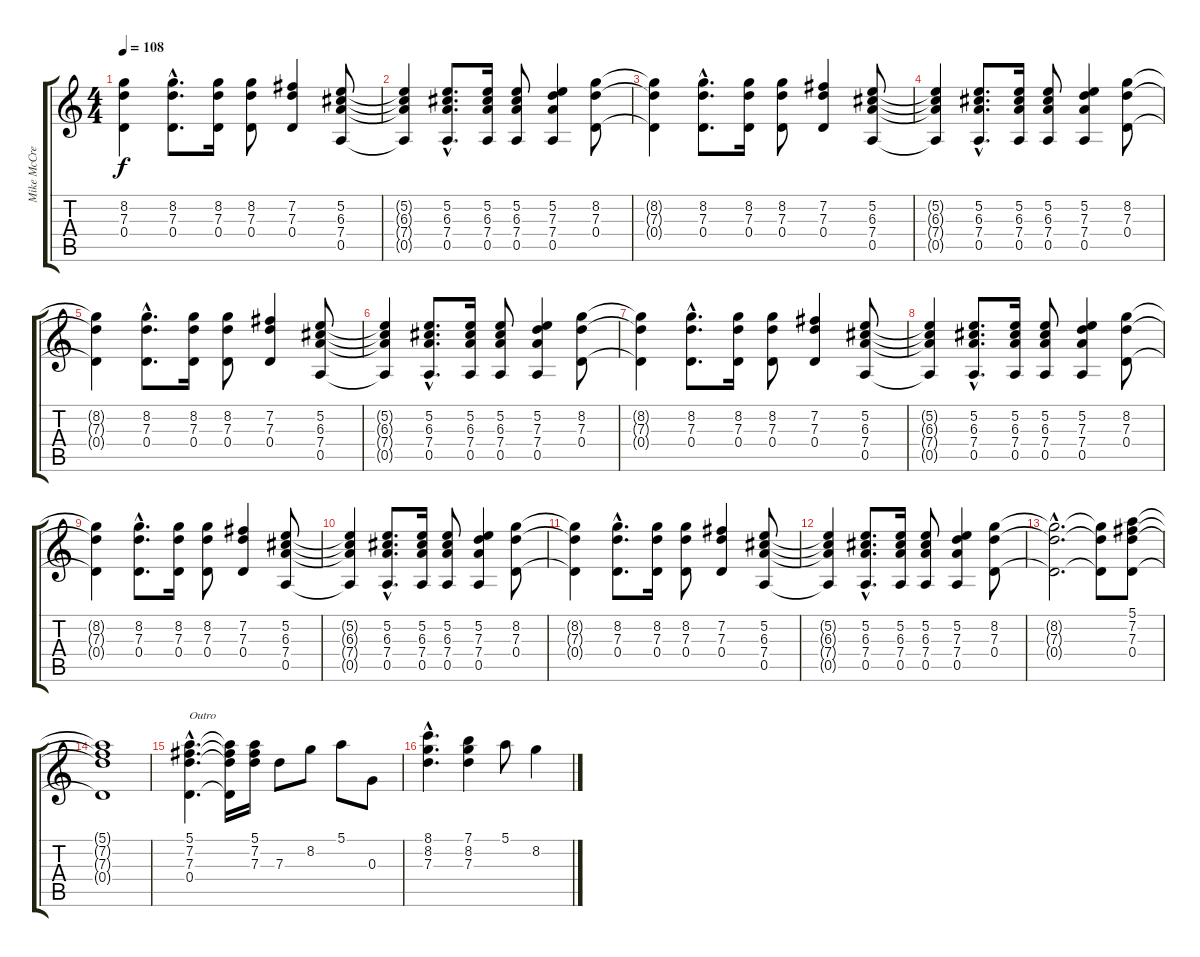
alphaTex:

\track ("Mike McCready" "Mike McCre") {instrument overdrivenguitar}
\staff {score tabs}
\tuning (E4 B3 G3 D3 A2 E2) {hide}
\ts (4 4)
\tempo 108
\clef g2
\ks c
(8.2{t} 7.3{t} 0.4{t}).4{dy f} (8.2{hac} 7.3{hac} 0.4{hac}).8{d} (8.2 7.3 0.4).16 (8.2 7.3 0.4).8 (7.2 7.3 0.4).4 (5.2 6.3 7.4 0.5).8 |
(5.2{t} 6.3{t} 7.4{t} 0.5{t}).4 (5.2{hac} 6.3{hac} 7.4{hac} 0.5{hac}).8{d} (5.2 6.3 7.4 0.5).16 (5.2 6.3 7.4 0.5).8 (5.2 7.3 7.4 0.5).4 (8.2 7.3 0.4).8 |
(8.2{t} 7.3{t} 0.4{t}).4 (8.2{hac} 7.3{hac} 0.4{hac}).8{d} (8.2 7.3 0.4).16 (8.2 7.3 0.4).8 (7.2 7.3 0.4).4 (5.2 6.3 7.4 0.5).8 |
(5.2{t} 6.3{t} 7.4{t} 0.5{t}).4 (5.2{hac} 6.3{hac} 7.4{hac} 0.5{hac}).8{d} (5.2 6.3 7.4 0.5).16 (5.2 6.3 7.4 0.5).8 (5.2 7.3 7.4 0.5).4 (8.2 7.3 0.4).8 |
(8.2{t} 7.3{t} 0.4{t}).4 (8.2{hac} 7.3{hac} 0.4{hac}).8{d} (8.2 7.3 0.4).16 (8.2 7.3 0.4).8 (7.2 7.3 0.4).4 (5.2 6.3 7.4 0.5).8 |
(5.2{t} 6.3{t} 7.4{t} 0.5{t}).4 (5.2{hac} 6.3{hac} 7.4{hac} 0.5{hac}).8{d} (5.2 6.3 7.4 0.5).16 (5.2 6.3 7.4 0.5).8 (5.2 7.3 7.4 0.5).4 (8.2 7.3 0.4).8 |
(8.2{t} 7.3{t} 0.4{t}).4 (8.2{hac} 7.3{hac} 0.4{hac}).8{d} (8.2 7.3 0.4).16 (8.2 7.3 0.4).8 (7.2 7.3 0.4).4 (5.2 6.3 7.4 0.5).8 |
(5.2{t} 6.3{t} 7.4{t} 0.5{t}).4 (5.2{hac} 6.3{hac} 7.4{hac} 0.5{hac}).8{d} (5.2 6.3 7.4 0.5).16 (5.2 6.3 7.4 0.5).8 (5.2 7.3 7.4 0.5).4 (8.2 7.3 0.4).8 |
(8.2{t} 7.3{t} 0.4{t}).4 (8.2{hac} 7.3{hac} 0.4{hac}).8{d} (8.2 7.3 0.4).16 (8.2 7.3 0.4).8 (7.2 7.3 0.4).4 (5.2 6.3 7.4 0.5).8 |
(5.2{t} 6.3{t} 7.4{t} 0.5{t}).4 (5.2{hac} 6.3{hac} 7.4{hac} 0.5{hac}).8{d} (5.2 6.3 7.4 0.5).16 (5.2 6.3 7.4 0.5).8 (5.2 7.3 7.4 0.5).4 (8.2 7.3 0.4).8 |
(8.2{t} 7.3{t} 0.4{t}).4 (8.2{hac} 7.3{hac} 0.4{hac}).8{d} (8.2 7.3 0.4).16 (8.2 7.3 0.4).8 (7.2 7.3 0.4).4 (5.2 6.3 7.4 0.5).8 |
(5.2{t} 6.3{t} 7.4{t} 0.5{t}).4 (5.2{hac} 6.3{hac} 7.4{hac} 0.5{hac}).8{d} (5.2 6.3 7.4 0.5).16 (5.2 6.3 7.4 0.5).8 (5.2 7.3 7.4 0.5).4 (8.2 7.3 0.4).8 |
(8.2{hac t} 7.3{hac t} 0.4{hac t}).2{d} (8.2{t} 7.3{t} 0.4{t}).8 (5.1 7.2 7.3 0.4).8 |
(5.1{t} 7.2{t} 7.3{t} 0.4{t}).1 |
(5.1{hac} 7.2{hac} 7.3{hac} 0.4{hac}).4{d txt "Outro"} (5.1{t} 7.2{t} 7.3{t} 0.4{t}).16 (5.1 7.2 7.3).16 7.3.8 8.2.8 5.1.8 0.3.8 |
(8.1{hac} 8.2{hac} 7.3{hac}).4{d} (7.1 8.2 7.3).4 5.1.8 8.2.4
